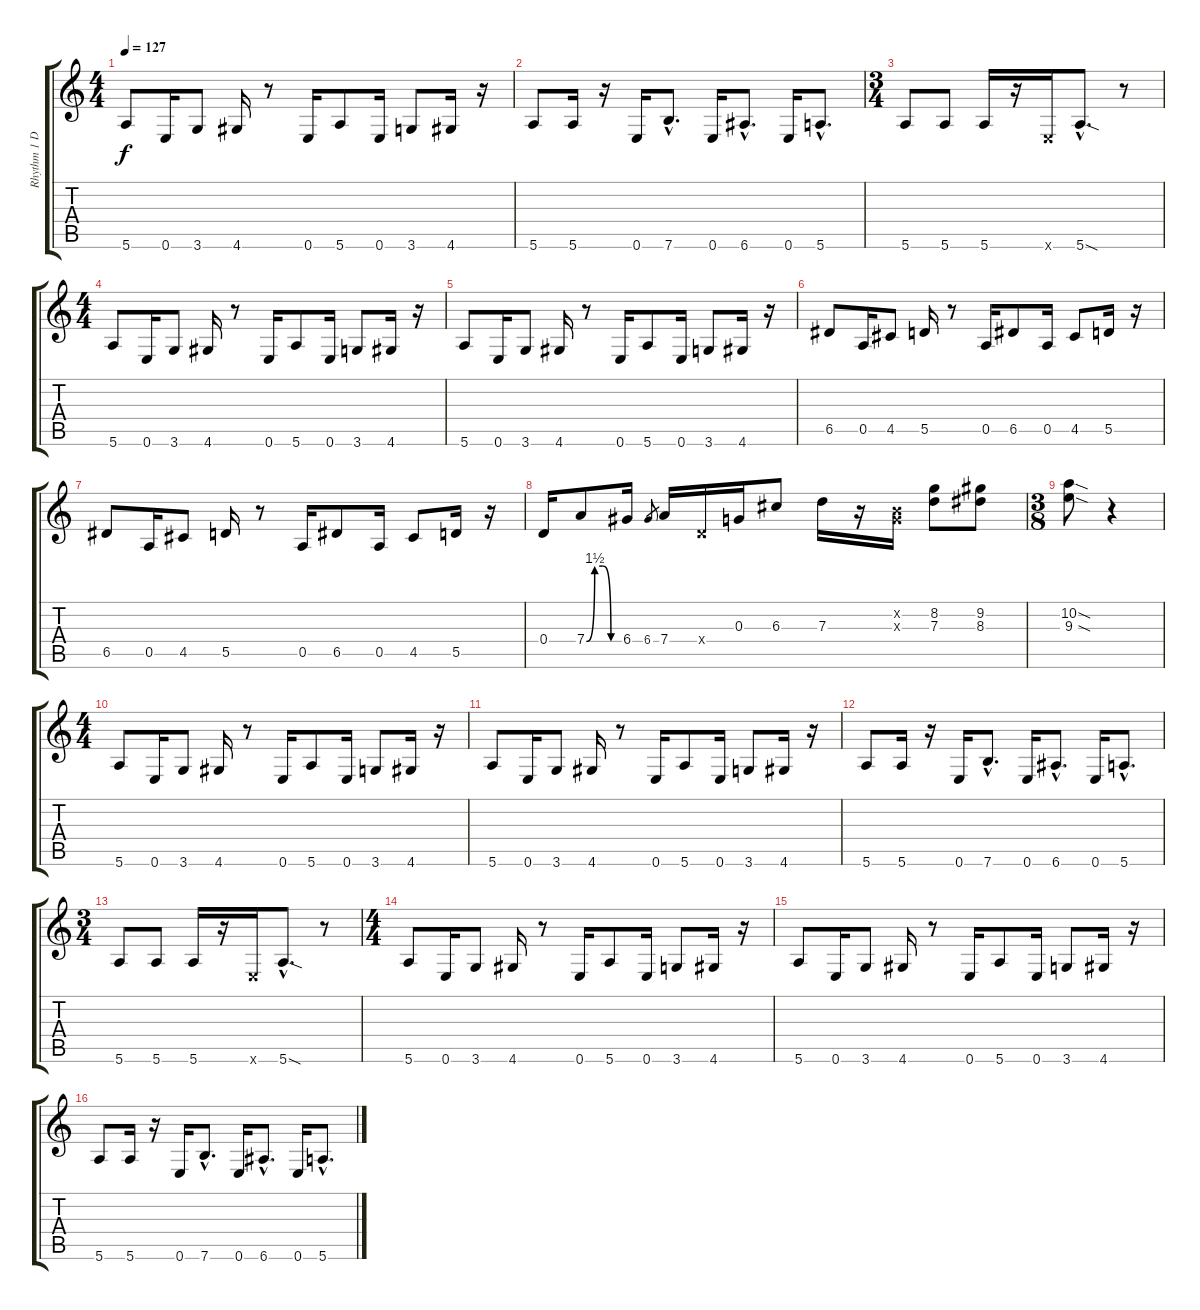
\track ("Rhythm 1 Double Track" "Rhythm 1 D") {instrument overdrivenguitar}
\staff {score tabs}
\tuning (E4 B3 G3 D3 A2 E2) {hide}
\ts (4 4)
\tempo 127
\clef g2
\ks c
5.6.8{dy f} 0.6.16 3.6.8 4.6.16 r.8 0.6.16 5.6.8 0.6.16 3.6.8 4.6.16 r.16 |
5.6.8 5.6.16 r.16 0.6.16 7.6{hac}.8{d} 0.6.16 6.6{hac}.8{d} 0.6.16 5.6{hac}.8{d} |
\ts (3 4)
5.6.8 5.6.8 5.6.16 r.16 0.6{x}.16 5.6{sod hac}.8{d} r.8 |
\ts (4 4)
5.6.8 0.6.16 3.6.8 4.6.16 r.8 0.6.16 5.6.8 0.6.16 3.6.8 4.6.16 r.16 |
5.6.8 0.6.16 3.6.8 4.6.16 r.8 0.6.16 5.6.8 0.6.16 3.6.8 4.6.16 r.16 |
6.5.8 0.5.16 4.5.8 5.5.16 r.8 0.5.16 6.5.8 0.5.16 4.5.8 5.5.16 r.16 |
6.5.8 0.5.16 4.5.8 5.5.16 r.8 0.5.16 6.5.8 0.5.16 4.5.8 5.5.16 r.16 |
0.4.16 7.4{be (custom 0 0 15 6 30 6 45 0 60 0)}.8 6.4.16 6.4.8{gr} 7.4.16 0.4{x}.16 0.3.16 6.3.8 7.3.16 r.16 (0.2{x} 0.3{x}).16 (8.2 7.3).8 (9.2 8.3).8 |
\ts (3 8)
(10.2{sod} 9.3{sod}).8 r.4 |
\ts (4 4)
5.6.8 0.6.16 3.6.8 4.6.16 r.8 0.6.16 5.6.8 0.6.16 3.6.8 4.6.16 r.16 |
5.6.8 0.6.16 3.6.8 4.6.16 r.8 0.6.16 5.6.8 0.6.16 3.6.8 4.6.16 r.16 |
5.6.8 5.6.16 r.16 0.6.16 7.6{hac}.8{d} 0.6.16 6.6{hac}.8{d} 0.6.16 5.6{hac}.8{d} |
\ts (3 4)
5.6.8 5.6.8 5.6.16 r.16 0.6{x}.16 5.6{sod hac}.8{d} r.8 |
\ts (4 4)
5.6.8 0.6.16 3.6.8 4.6.16 r.8 0.6.16 5.6.8 0.6.16 3.6.8 4.6.16 r.16 |
5.6.8 0.6.16 3.6.8 4.6.16 r.8 0.6.16 5.6.8 0.6.16 3.6.8 4.6.16 r.16 |
5.6.8 5.6.16 r.16 0.6.16 7.6{hac}.8{d} 0.6.16 6.6{hac}.8{d} 0.6.16 5.6{hac}.8{d}
